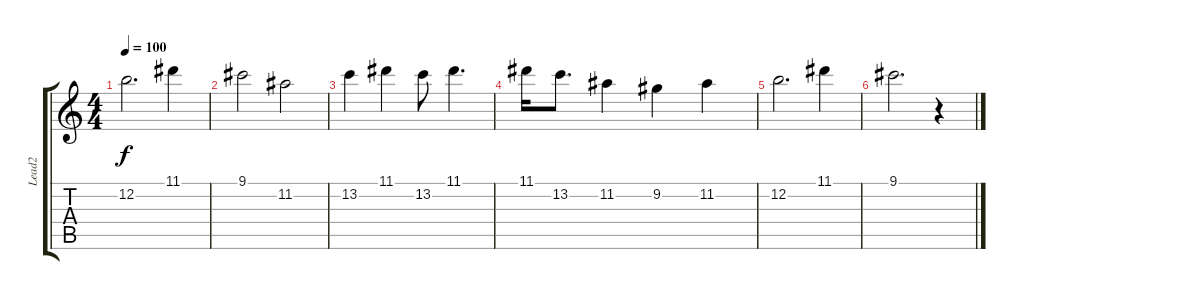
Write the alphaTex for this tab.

\track ("Lead2" "Lead2") {instrument overdrivenguitar}
\staff {score tabs}
\tuning (E4 B3 G3 D3 A2 Eb2) {hide}
\ts (4 4)
\tempo 100
\clef g2
\ks c
12.2.2{d dy f} 11.1.4 |
9.1.2 11.2.2 |
13.2.4 11.1.4 13.2.8 11.1.4{d} |
11.1.16 13.2.8{d} 11.2.4 9.2.4 11.2.4 |
12.2.2{d} 11.1.4 |
9.1.2{d} r.4
